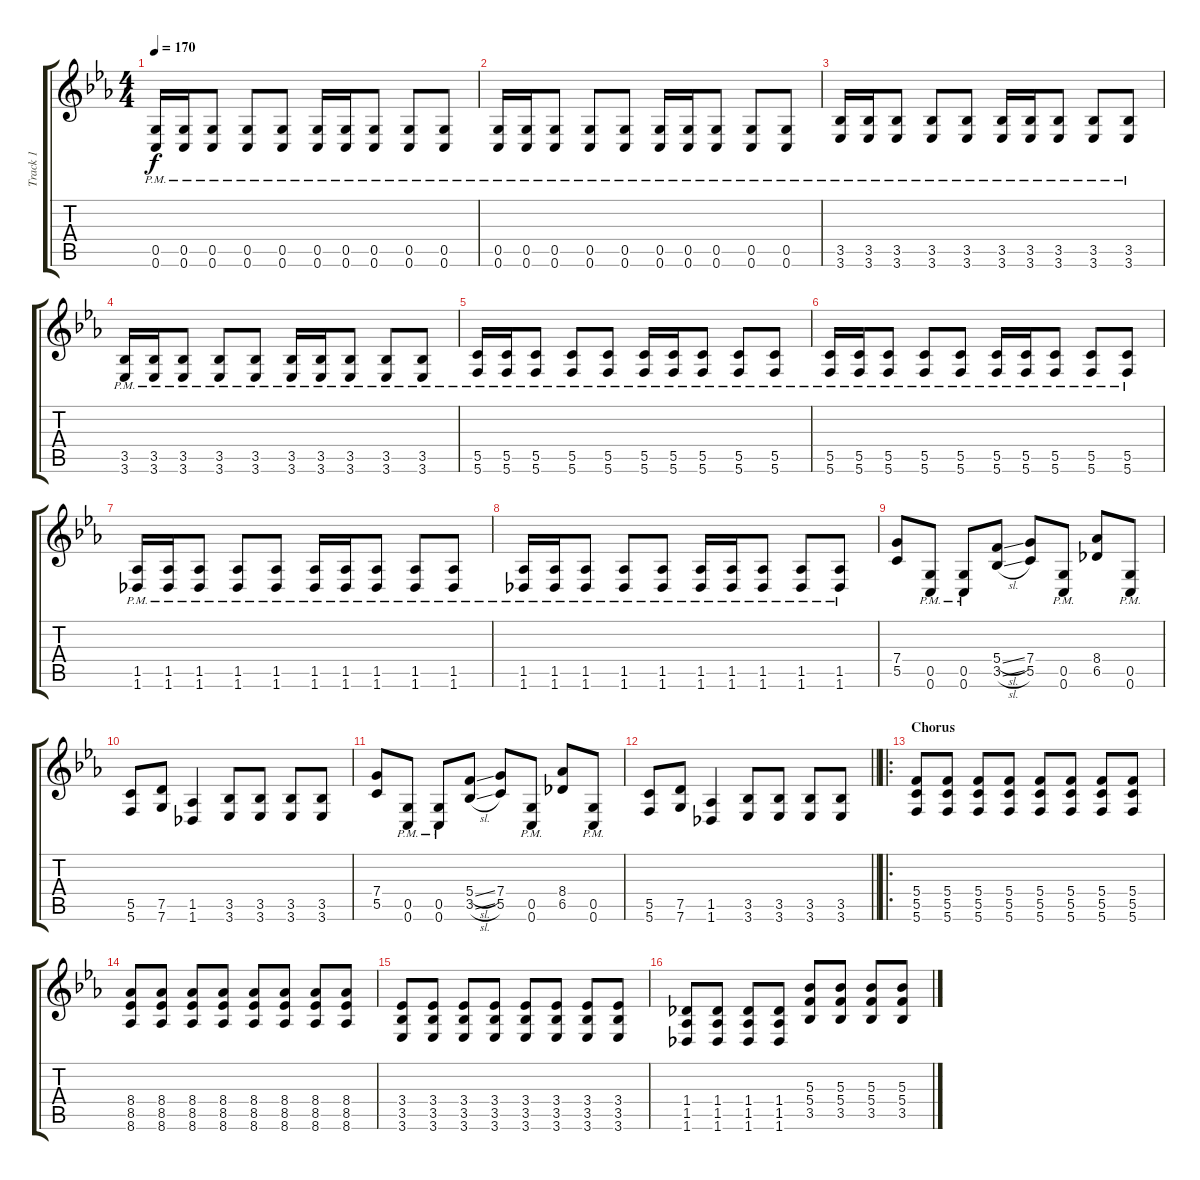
\track ("Track 1" "Track 1") {instrument distortionguitar}
\staff {score tabs}
\tuning (D4 A3 F3 C3 G2 C2) {hide}
\ts (4 4)
\tempo 170
\clef g2
\ks cminor
(0.5{pm} 0.6{pm}).16{dy f} (0.5{pm} 0.6{pm}).16 (0.5{pm} 0.6{pm}).8 (0.5{pm} 0.6{pm}).8 (0.5{pm} 0.6{pm}).8 (0.5{pm} 0.6{pm}).16 (0.5{pm} 0.6{pm}).16 (0.5{pm} 0.6{pm}).8 (0.5{pm} 0.6{pm}).8 (0.5{pm} 0.6{pm}).8 |
(0.5{pm} 0.6{pm}).16 (0.5{pm} 0.6{pm}).16 (0.5{pm} 0.6{pm}).8 (0.5{pm} 0.6{pm}).8 (0.5{pm} 0.6{pm}).8 (0.5{pm} 0.6{pm}).16 (0.5{pm} 0.6{pm}).16 (0.5{pm} 0.6{pm}).8 (0.5{pm} 0.6{pm}).8 (0.5{pm} 0.6{pm}).8 |
(3.5{pm} 3.6{pm}).16 (3.5{pm} 3.6{pm}).16 (3.5{pm} 3.6{pm}).8 (3.5{pm} 3.6{pm}).8 (3.5{pm} 3.6{pm}).8 (3.5{pm} 3.6{pm}).16 (3.5{pm} 3.6{pm}).16 (3.5{pm} 3.6{pm}).8 (3.5{pm} 3.6{pm}).8 (3.5{pm} 3.6{pm}).8 |
(3.5{pm} 3.6{pm}).16 (3.5{pm} 3.6{pm}).16 (3.5{pm} 3.6{pm}).8 (3.5{pm} 3.6{pm}).8 (3.5{pm} 3.6{pm}).8 (3.5{pm} 3.6{pm}).16 (3.5{pm} 3.6{pm}).16 (3.5{pm} 3.6{pm}).8 (3.5{pm} 3.6{pm}).8 (3.5{pm} 3.6{pm}).8 |
(5.5{pm} 5.6{pm}).16 (5.5{pm} 5.6{pm}).16 (5.5{pm} 5.6{pm}).8 (5.5{pm} 5.6{pm}).8 (5.5{pm} 5.6{pm}).8 (5.5{pm} 5.6{pm}).16 (5.5{pm} 5.6{pm}).16 (5.5{pm} 5.6{pm}).8 (5.5{pm} 5.6{pm}).8 (5.5{pm} 5.6{pm}).8 |
(5.5{pm} 5.6{pm}).16 (5.5{pm} 5.6{pm}).16 (5.5{pm} 5.6{pm}).8 (5.5{pm} 5.6{pm}).8 (5.5{pm} 5.6{pm}).8 (5.5{pm} 5.6{pm}).16 (5.5{pm} 5.6{pm}).16 (5.5{pm} 5.6{pm}).8 (5.5{pm} 5.6{pm}).8 (5.5{pm} 5.6{pm}).8 |
(1.5{pm} 1.6{pm}).16 (1.5{pm} 1.6{pm}).16 (1.5{pm} 1.6{pm}).8 (1.5{pm} 1.6{pm}).8 (1.5{pm} 1.6{pm}).8 (1.5{pm} 1.6{pm}).16 (1.5{pm} 1.6{pm}).16 (1.5{pm} 1.6{pm}).8 (1.5{pm} 1.6{pm}).8 (1.5{pm} 1.6{pm}).8 |
(1.5{pm} 1.6{pm}).16 (1.5{pm} 1.6{pm}).16 (1.5{pm} 1.6{pm}).8 (1.5{pm} 1.6{pm}).8 (1.5{pm} 1.6{pm}).8 (1.5{pm} 1.6{pm}).16 (1.5{pm} 1.6{pm}).16 (1.5{pm} 1.6{pm}).8 (1.5{pm} 1.6{pm}).8 (1.5{pm} 1.6{pm}).8 |
(7.4 5.5).8 (0.5{pm} 0.6{pm}).8 (0.5{pm} 0.6{pm}).8 (5.4{sl} 3.5{sl}).8 (7.4 5.5).8 (0.5{pm} 0.6{pm}).8 (8.4 6.5).8 (0.5{pm} 0.6{pm}).8 |
(5.5 5.6).8 (7.5 7.6).8 (1.5 1.6).4 (3.5 3.6).8 (3.5 3.6).8 (3.5 3.6).8 (3.5 3.6).8 |
(7.4 5.5).8 (0.5{pm} 0.6{pm}).8 (0.5{pm} 0.6{pm}).8 (5.4{sl} 3.5{sl}).8 (7.4 5.5).8 (0.5{pm} 0.6{pm}).8 (8.4 6.5).8 (0.5{pm} 0.6{pm}).8 |
\barLineRight lightlight
(5.5 5.6).8 (7.5 7.6).8 (1.5 1.6).4 (3.5 3.6).8 (3.5 3.6).8 (3.5 3.6).8 (3.5 3.6).8 |
\ro
\section ("" "Chorus")
(5.4 5.5 5.6).8 (5.4 5.5 5.6).8 (5.4 5.5 5.6).8 (5.4 5.5 5.6).8 (5.4 5.5 5.6).8 (5.4 5.5 5.6).8 (5.4 5.5 5.6).8 (5.4 5.5 5.6).8 |
(8.4 8.5 8.6).8 (8.4 8.5 8.6).8 (8.4 8.5 8.6).8 (8.4 8.5 8.6).8 (8.4 8.5 8.6).8 (8.4 8.5 8.6).8 (8.4 8.5 8.6).8 (8.4 8.5 8.6).8 |
(3.4 3.5 3.6).8 (3.4 3.5 3.6).8 (3.4 3.5 3.6).8 (3.4 3.5 3.6).8 (3.4 3.5 3.6).8 (3.4 3.5 3.6).8 (3.4 3.5 3.6).8 (3.4 3.5 3.6).8 |
(1.4 1.5 1.6).8 (1.4 1.5 1.6).8 (1.4 1.5 1.6).8 (1.4 1.5 1.6).8 (5.3 5.4 3.5).8 (5.3 5.4 3.5).8 (5.3 5.4 3.5).8 (5.3 5.4 3.5).8
